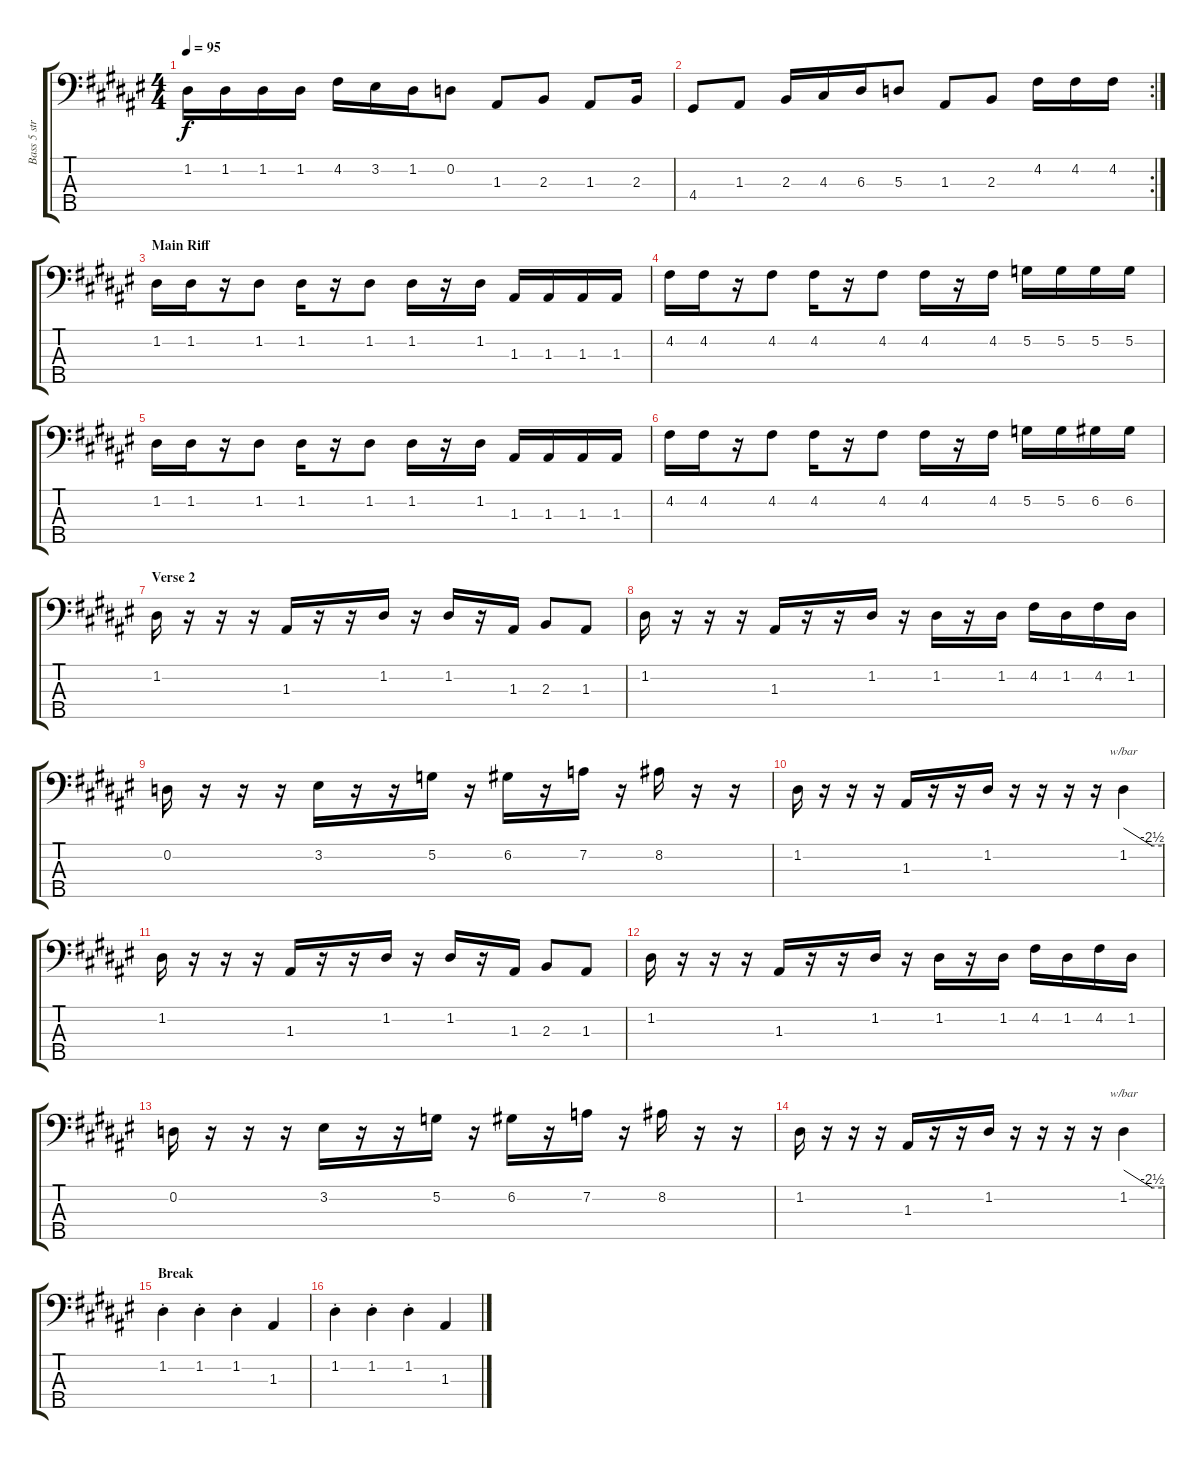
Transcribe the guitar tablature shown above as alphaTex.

\track ("Bass 5 strings" "Bass 5 str") {instrument electricbassfinger}
\staff {score tabs}
\tuning (G2 D2 A1 E1 B0) {hide}
\ts (4 4)
\tempo 95
\clef f4
\ks d#minor
1.2.16{dy f} 1.2.16 1.2.16 1.2.16 4.2.16 3.2.16 1.2.16 0.2.8 1.3.8 2.3.8 1.3.8 2.3.16 |
\rc 2
4.4.8 1.3.8 2.3.16 4.3.16 6.3.16 5.3.8 1.3.8 2.3.8 4.2.16 4.2.16 4.2.16 |
\section ("" "Main Riff")
1.2.16 1.2.16 r.16 1.2.8 1.2.16 r.16 1.2.8 1.2.16 r.16 1.2.16 1.3.16 1.3.16 1.3.16 1.3.16 |
4.2.16 4.2.16 r.16 4.2.8 4.2.16 r.16 4.2.8 4.2.16 r.16 4.2.16 5.2.16 5.2.16 5.2.16 5.2.16 |
1.2.16 1.2.16 r.16 1.2.8 1.2.16 r.16 1.2.8 1.2.16 r.16 1.2.16 1.3.16 1.3.16 1.3.16 1.3.16 |
4.2.16 4.2.16 r.16 4.2.8 4.2.16 r.16 4.2.8 4.2.16 r.16 4.2.16 5.2.16 5.2.16 6.2.16 6.2.16 |
\section ("" "Verse 2")
1.2.16 r.16 r.16 r.16 1.3.16 r.16 r.16 1.2.16 r.16 1.2.16 r.16 1.3.16 2.3.8 1.3.8 |
1.2.16 r.16 r.16 r.16 1.3.16 r.16 r.16 1.2.16 r.16 1.2.16 r.16 1.2.16 4.2.16 1.2.16 4.2.16 1.2.16 |
0.2.16 r.16 r.16 r.16 3.2.16 r.16 r.16 5.2.16 r.16 6.2.16 r.16 7.2.16 r.16 8.2.16 r.16 r.16 |
1.2.16 r.16 r.16 r.16 1.3.16 r.16 r.16 1.2.16 r.16 r.16 r.16 r.16 1.2.4{tbe (custom default 0 0 45 -10 60 -10)} |
1.2.16 r.16 r.16 r.16 1.3.16 r.16 r.16 1.2.16 r.16 1.2.16 r.16 1.3.16 2.3.8 1.3.8 |
1.2.16 r.16 r.16 r.16 1.3.16 r.16 r.16 1.2.16 r.16 1.2.16 r.16 1.2.16 4.2.16 1.2.16 4.2.16 1.2.16 |
0.2.16 r.16 r.16 r.16 3.2.16 r.16 r.16 5.2.16 r.16 6.2.16 r.16 7.2.16 r.16 8.2.16 r.16 r.16 |
1.2.16 r.16 r.16 r.16 1.3.16 r.16 r.16 1.2.16 r.16 r.16 r.16 r.16 1.2.4{tbe (custom default 0 0 45 -10 60 -10)} |
\section ("" "Break")
1.2{st}.4 1.2{st}.4 1.2{st}.4 1.3.4 |
1.2{st}.4 1.2{st}.4 1.2{st}.4 1.3.4
